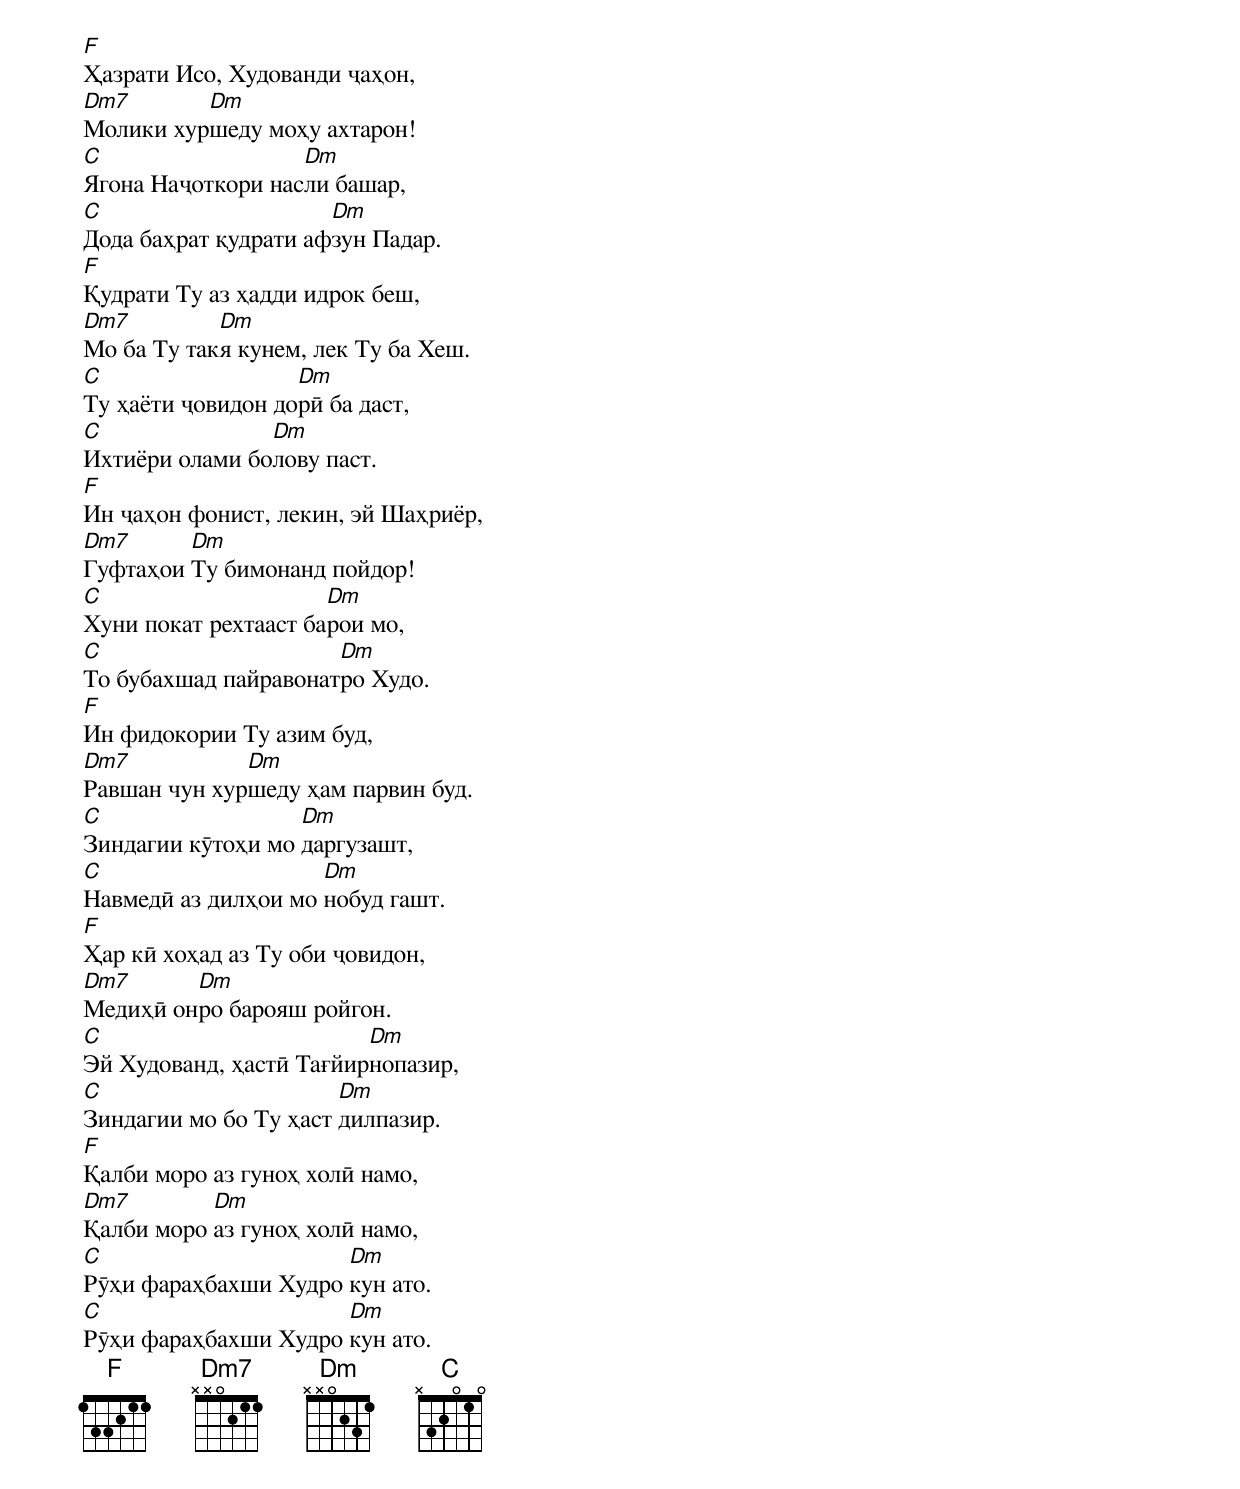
[F]Ҳазрати Исо, Худованди ҷаҳон,
[Dm7]Молики хур[Dm]шеду моҳу ахтарон!
[C]Ягона Наҷоткори нас[Dm]ли башар,
[C]Дода баҳрат қудрати аф[Dm]зун Падар.
[F]Қудрати Ту аз ҳадди идрок беш,
[Dm7]Мо ба Ту так[Dm]я кунем, лек Ту ба Хеш.
[C]Ту ҳаёти ҷовидон до[Dm]рӣ ба даст,
[C]Ихтиёри олами бо[Dm]лову паст.
[F]Ин ҷаҳон фонист, лекин, эй Шаҳриёр,
[Dm7]Гуфтаҳои [Dm]Ту бимонанд пойдор!
[C]Хуни покат рехтааст ба[Dm]рои мо,
[C]То бубахшад пайравонат[Dm]ро Худо.
[F]Ин фидокории Ту азим буд,
[Dm7]Равшан чун хур[Dm]шеду ҳам парвин буд.
[C]Зиндагии кӯтоҳи мо [Dm]даргузашт,
[C]Навмедӣ аз дилҳои мо [Dm]нобуд гашт.
[F]Ҳар кӣ хоҳад аз Ту оби ҷовидон,
[Dm7]Медиҳӣ он[Dm]ро барояш ройгон.
[C]Эй Худованд, ҳастӣ Тағйир[Dm]нопазир,
[C]Зиндагии мо бо Ту ҳаст [Dm]дилпазир.
[F]Қалби моро аз гуноҳ холӣ намо,
[Dm7]Қалби моро [Dm]аз гуноҳ холӣ намо,
[C]Рӯҳи фараҳбахши Худро [Dm]кун ато.
[C]Рӯҳи фараҳбахши Худро [Dm]кун ато.
